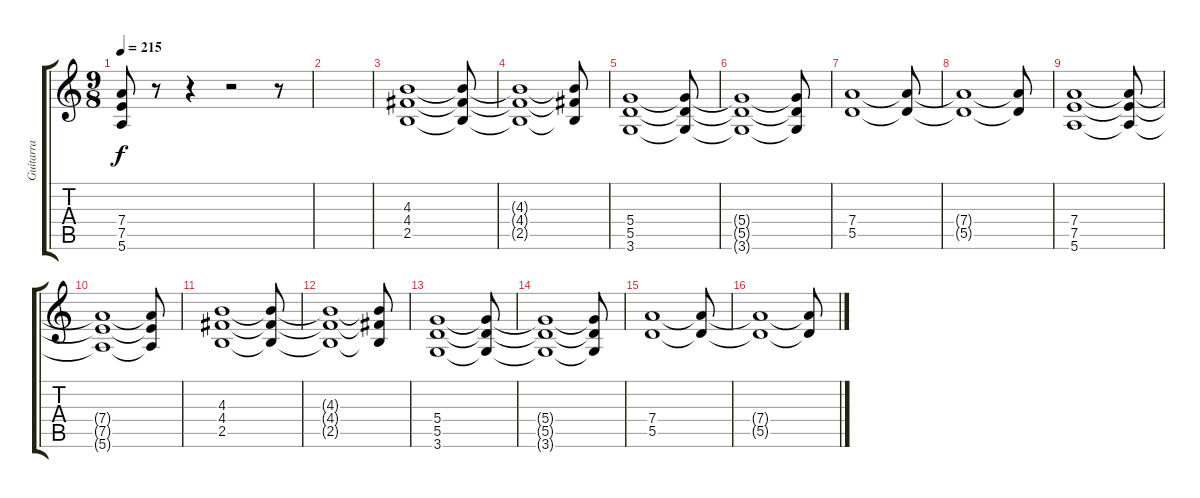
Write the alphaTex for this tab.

\track ("Guitarra" "Guitarra") {instrument overdrivenguitar}
\staff {score tabs}
\tuning (E4 B3 G3 D3 A2 E2) {hide}
\ts (9 8)
\tempo 215
\clef g2
\ks c
(7.4 7.5 5.6).8{dy f} r.8 r.4 r.2 r.8 |
|
(4.3 4.4 2.5).1 (4.3{t} 4.4{t} 2.5{t}).8 |
(4.3{t} 4.4{t} 2.5{t}).1 (4.3{t} 4.4{t} 2.5{t}).8 |
(5.4 5.5 3.6).1 (5.4{t} 5.5{t} 3.6{t}).8 |
(5.4{t} 5.5{t} 3.6{t}).1 (5.4{t} 5.5{t} 3.6{t}).8 |
(7.4 5.5).1 (7.4{t} 5.5{t}).8 |
(7.4{t} 5.5{t}).1 (7.4{t} 5.5{t}).8 |
(7.4 7.5 5.6).1 (7.4{t} 7.5{t} 5.6{t}).8 |
(7.4{t} 7.5{t} 5.6{t}).1 (7.4{t} 7.5{t} 5.6{t}).8 |
(4.3 4.4 2.5).1 (4.3{t} 4.4{t} 2.5{t}).8 |
(4.3{t} 4.4{t} 2.5{t}).1 (4.3{t} 4.4{t} 2.5{t}).8 |
(5.4 5.5 3.6).1 (5.4{t} 5.5{t} 3.6{t}).8 |
(5.4{t} 5.5{t} 3.6{t}).1 (5.4{t} 5.5{t} 3.6{t}).8 |
(7.4 5.5).1 (7.4{t} 5.5{t}).8 |
(7.4{t} 5.5{t}).1 (7.4{t} 5.5{t}).8
